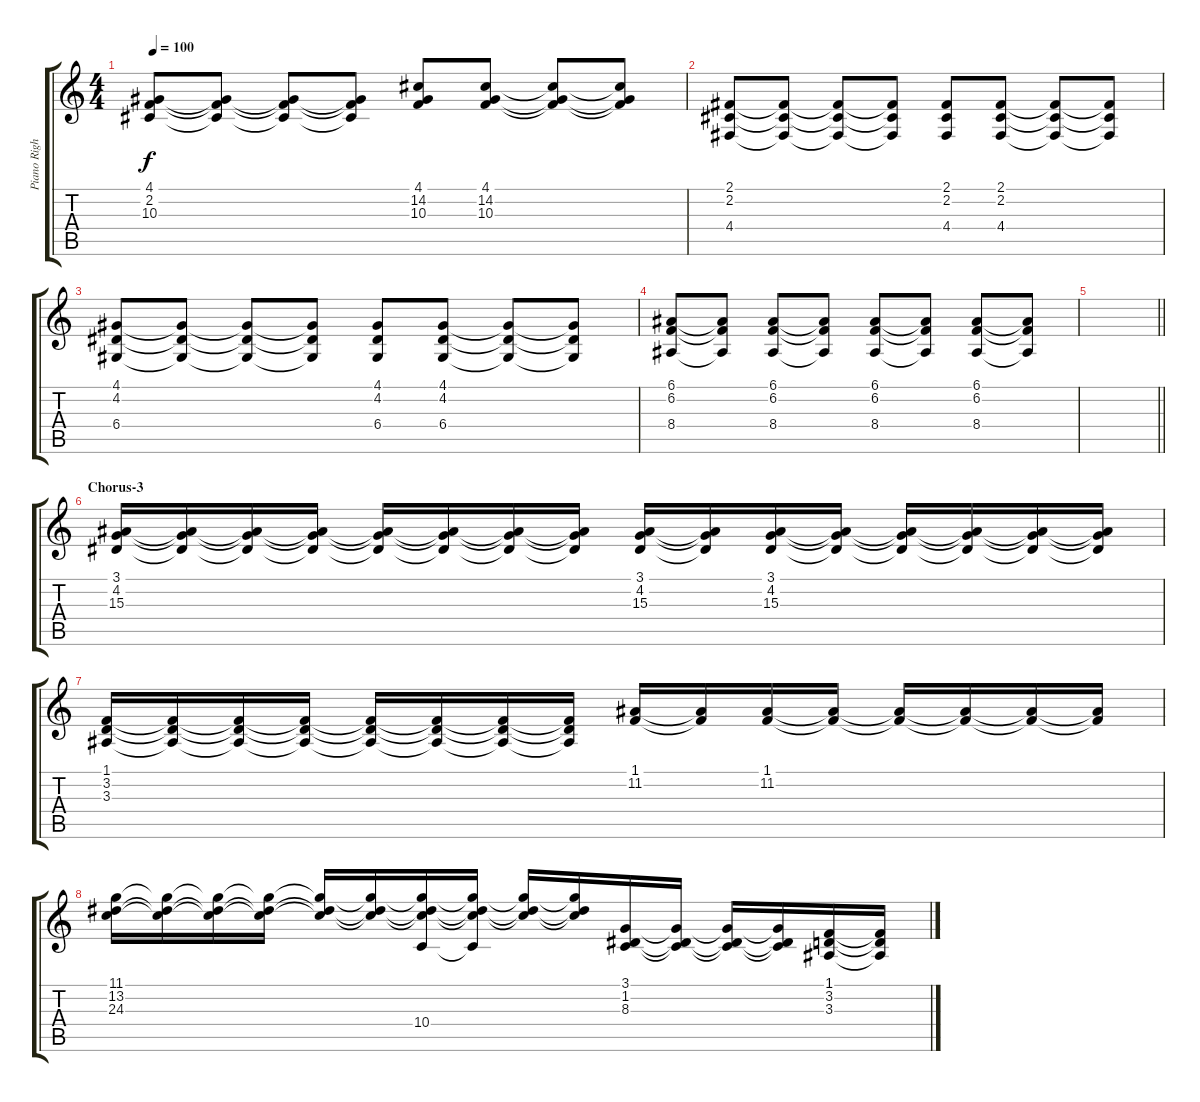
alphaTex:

\track ("Piano Right Hand" "Piano Righ") {instrument acousticgrandpiano}
\staff {score tabs}
\tuning (E4 B3 G3 D3 A2 E2) {hide}
\ts (4 4)
\tempo 100
\clef g2
\ks c
(4.1 2.2 10.3).8{dy f} (4.1{t} 2.2{t} 10.3{t}).8 (4.1{t} 2.2{t} 10.3{t}).8 (4.1{t} 2.2{t} 10.3{t}).8 (4.1 14.2 10.3).8 (4.1 14.2 10.3).8 (4.1{t} 14.2{t} 10.3{t}).8 (4.1{t} 14.2{t} 10.3{t}).8 |
(2.1 2.2 4.4).8 (2.1{t} 2.2{t} 4.4{t}).8 (2.1{t} 2.2{t} 4.4{t}).8 (2.1{t} 2.2{t} 4.4{t}).8 (2.1 2.2 4.4).8 (2.1 2.2 4.4).8 (2.1{t} 2.2{t} 4.4{t}).8 (2.1{t} 2.2{t} 4.4{t}).8 |
(4.1 4.2 6.4).8 (4.1{t} 4.2{t} 6.4{t}).8 (4.1{t} 4.2{t} 6.4{t}).8 (4.1{t} 4.2{t} 6.4{t}).8 (4.1 4.2 6.4).8 (4.1 4.2 6.4).8 (4.1{t} 4.2{t} 6.4{t}).8 (4.1{t} 4.2{t} 6.4{t}).8 |
(6.1 6.2 8.4).8 (6.1{t} 6.2{t} 8.4{t}).8 (6.1 6.2 8.4).8 (6.1{t} 6.2{t} 8.4{t}).8 (6.1 6.2 8.4).8 (6.1{t} 6.2{t} 8.4{t}).8 (6.1 6.2 8.4).8 (6.1{t} 6.2{t} 8.4{t}).8 |
\barLineRight lightlight
|
\section ("" "Chorus-3")
(3.1 4.2 15.3).16 (3.1{t} 4.2{t} 15.3{t}).16 (3.1{t} 4.2{t} 15.3{t}).16 (3.1{t} 4.2{t} 15.3{t}).16 (3.1{t} 4.2{t} 15.3{t}).16 (3.1{t} 4.2{t} 15.3{t}).16 (3.1{t} 4.2{t} 15.3{t}).16 (3.1{t} 4.2{t} 15.3{t}).16 (3.1 4.2 15.3).16 (3.1{t} 4.2{t} 15.3{t}).16 (3.1 4.2 15.3).16 (3.1{t} 4.2{t} 15.3{t}).16 (3.1{t} 4.2{t} 15.3{t}).16 (3.1{t} 4.2{t} 15.3{t}).16 (3.1{t} 4.2{t} 15.3{t}).16 (3.1{t} 4.2{t} 15.3{t}).16 |
(1.1 3.2 3.3).16 (1.1{t} 3.2{t} 3.3{t}).16 (1.1{t} 3.2{t} 3.3{t}).16 (1.1{t} 3.2{t} 3.3{t}).16 (1.1{t} 3.2{t} 3.3{t}).16 (1.1{t} 3.2{t} 3.3{t}).16 (1.1{t} 3.2{t} 3.3{t}).16 (1.1{t} 3.2{t} 3.3{t}).16 (1.1 11.2).16 (1.1{t} 11.2{t}).16 (1.1 11.2).16 (1.1{t} 11.2{t}).16 (1.1{t} 11.2{t}).16 (1.1{t} 11.2{t}).16 (1.1{t} 11.2{t}).16 (1.1{t} 11.2{t}).16 |
(11.1 13.2 24.3).16 (11.1{t} 13.2{t} 24.3{t}).16 (11.1{t} 13.2{t} 24.3{t}).16 (11.1{t} 13.2{t} 24.3{t}).16 (11.1{t} 13.2{t} 24.3{t}).16 (11.1{t} 13.2{t} 24.3{t}).16 (11.1{t} 13.2{t} 24.3{t} 10.4).16 (11.1{t} 13.2{t} 24.3{t} 10.4{t}).16 (11.1{t} 13.2{t} 24.3{t}).16 (11.1{t} 13.2{t} 24.3{t}).16 (3.1 1.2 8.3).16 (3.1{t} 1.2{t} 8.3{t}).16 (3.1{t} 1.2{t} 8.3{t}).16 (3.1{t} 1.2{t} 8.3{t}).16 (1.1 3.2 3.3).16 (1.1{t} 3.2{t} 3.3{t}).16
